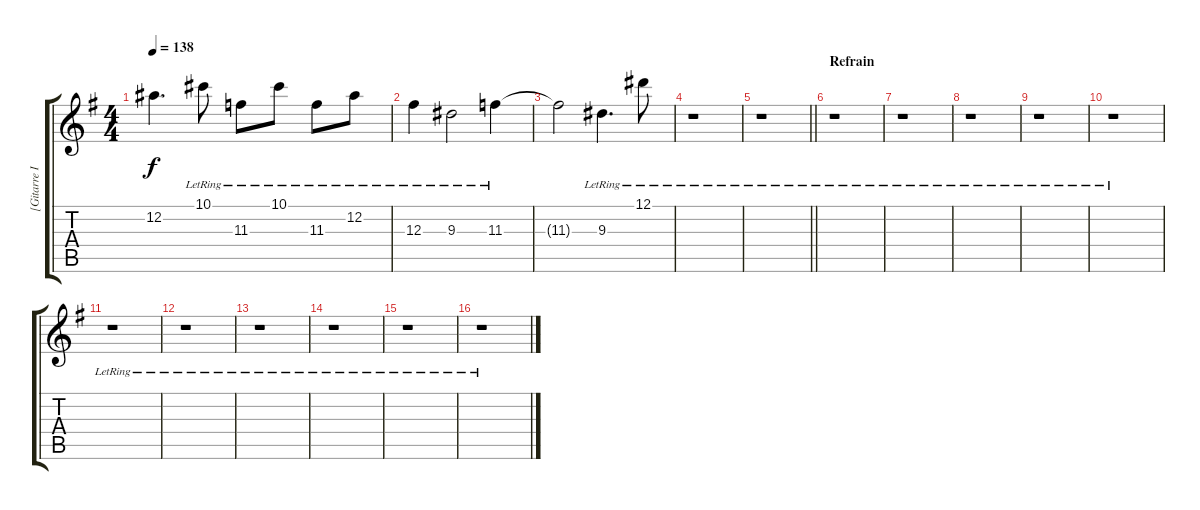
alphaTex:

\track ("[Gitarre I]" "[Gitarre I") {instrument electricguitarclean}
\staff {score tabs}
\tuning (Eb4 Bb3 Gb3 Db3 Ab2 Eb2) {hide}
\ts (4 4)
\tempo 138
\clef g2
\ks eminor
12.2{t}.4{d dy f} 10.1{lr}.8 11.3{lr}.8 10.1{lr}.8 11.3{lr}.8 12.2{lr}.8 |
12.3{lr}.4 9.3{lr}.2 11.3{lr}.4 |
11.3{t}.2 9.3{lr}.4{d} 12.1{lr}.8 |
r.1 |
\barLineRight lightlight
r.1 |
\section ("" "Refrain")
r.1 |
r.1 |
r.1 |
r.1 |
r.1 |
r.1 |
r.1 |
r.1 |
r.1 |
r.1 |
r.1
